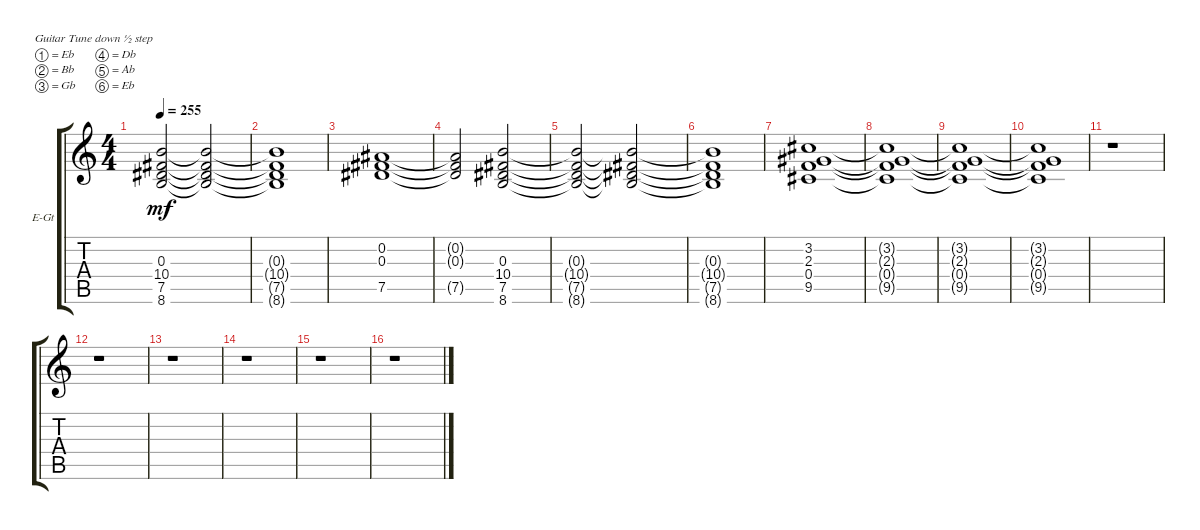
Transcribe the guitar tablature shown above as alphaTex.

\bracketExtendMode groupsimilarinstruments
\firstSystemTrackNameOrientation horizontal
\otherSystemsTrackNameOrientation horizontal
\track ("Keyboard" "E-Gt") {instrument electricguitarclean}
\staff {score tabs}
\tuning (Eb4 Bb3 Gb3 Db3 Ab2 Eb2)
\ts (4 4)
\tempo 255
\clef g2
\ks c
(8.6{t} 7.5{t} 0.3{t} 10.4{t}).2{dy mf} (8.6{t} 7.5{t} 0.3{t} 10.4{t}).2 |
(8.6{t} 7.5{t} 0.3{t} 10.4{t}).1 |
(7.5 0.3 0.2).1 |
(7.5{t} 0.3{t} 0.2{t}).2 (8.6 7.5 0.3 10.4).2 |
(8.6{t} 7.5{t} 0.3{t} 10.4{t}).2 (8.6{t} 7.5{t} 0.3{t} 10.4{t}).2 |
(8.6{t} 7.5{t} 0.3{t} 10.4{t}).1 |
(0.4 9.5 2.3 3.2).1 |
(0.4{t} 9.5{t} 2.3{t} 3.2{t}).1 |
(0.4{t} 9.5{t} 2.3{t} 3.2{t}).1 |
(0.4{t} 9.5{t} 2.3{t} 3.2{t}).1 |
r.1 |
r.1 |
r.1 |
r.1 |
r.1 |
r.1
